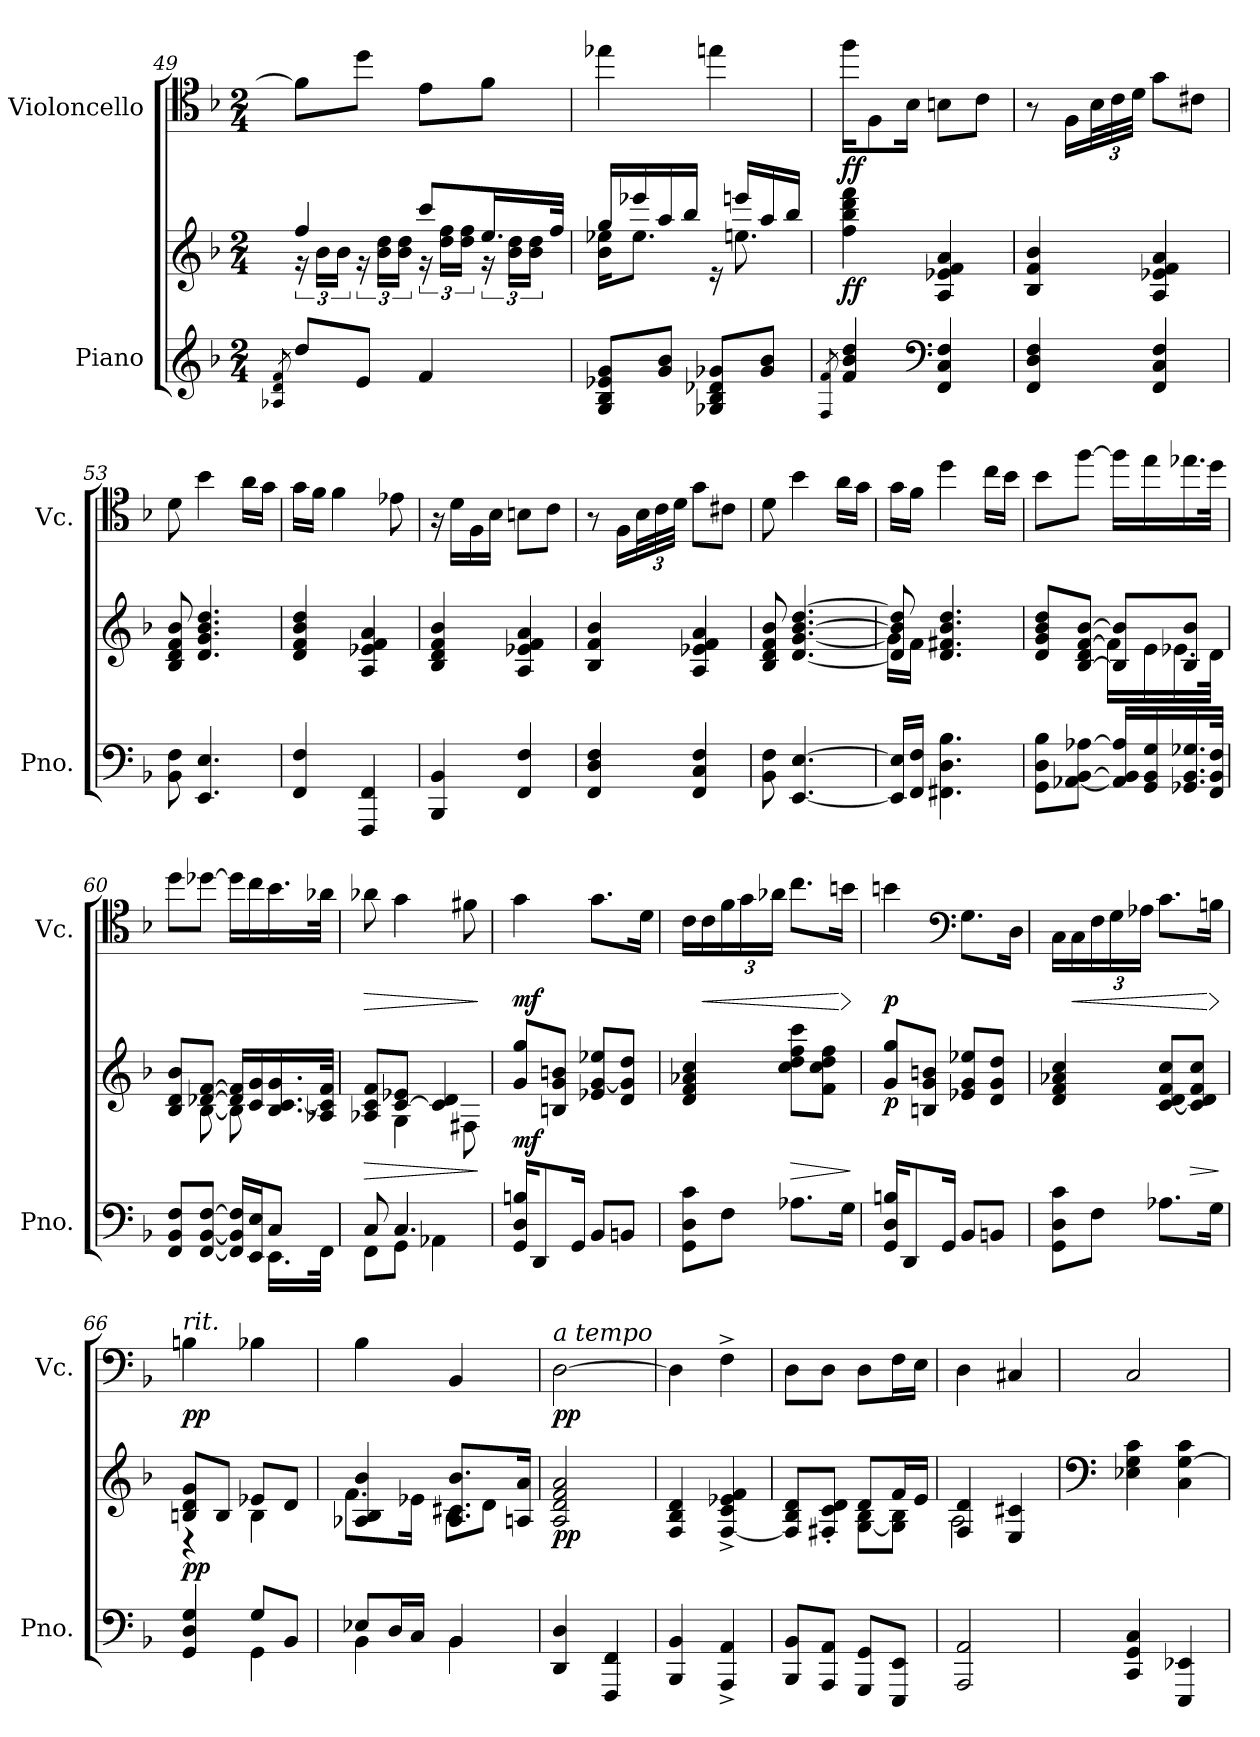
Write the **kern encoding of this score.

**kern	**kern	**dynam	**kern	**dynam
*part2	*part2	*part2	*part1	*part1
*staff3	*staff2	*staff2/3	*staff1	*staff1
*I"Piano	*	*	*I"Violoncello	*
*I'Pno.	*	*	*I'Vc.	*
!!LO:LB:g=z
*clefG2	*clefG2	*	*clefC4	*
*k[b-]	*k[b-]	*	*k[b-]	*
*M2/4	*M2/4	*	*M2/4	*
=49	=49	=49	=49	=49
8qA-X/ 8qd/ 8qf/	.	.	.	.
*	*^	*	*	*
8dd/L	4ff/	24r	.	8f\L]	.
.	.	24b-\LL	.	.	.
.	.	24b-\JJ	.	.	.
8e/J	.	24r	.	8dd\J	.
.	.	24b-\ 24dd\LL	.	.	.
.	.	24b-\ 24dd\JJ	.	.	.
4f/	8ccc/L	24r	.	8e\L	.
.	.	24dd\ 24ff\LL	.	.	.
.	.	24dd\ 24ff\JJ	.	.	.
.	16.ee/L	24r	.	8f\J	.
.	.	24b-\ 24dd\LL	.	.	.
.	.	24b-\ 24dd\JJ	.	.	.
.	32ff/JJk	.	.	.	.
=50	=50	=50	=50	=50	=50
8G/ 8B-/ 8e-X/ 8g/L	16gg/LL	16b-\ 16ee-X\KL	.	4ee-X\	.
.	16eee-X/	8.ee-\J	.	.	.
8g/ 8b-/J	16aa/	.	.	.	.
.	16bb-/JJ	.	.	.	.
8G-X/ 8B-/ 8d-X/ 8g-X/L	16re	16ryy	.	4een\	.
.	16eeen/LL	8.een\	.	.	.
8g-/ 8b-/J	16aa/	.	.	.	.
.	16bb-/JJ	.	.	.	.
*	*v	*v	*	*	*
=51	=51	=51	=51	=51
8qF/ 8qf/	.	.	.	.
!	!	!LO:DY:b	!	!LO:DY:b
4f/ 4b-/ 4dd/	4ff\ 4bb-\ 4ddd\ 4fff\	ff	16ff\KL	ff
.	.	.	8F\	.
.	.	.	16B-\Jk	.
*clefF4	*	*	*	*
4FF/ 4C/ 4F/	4A/ 4e-X/ 4f/ 4a/	.	8Bn\L	.
.	.	.	8c\J	.
=52	=52	=52	=52	=52
4FF/ 4D/ 4F/	4B-/ 4f/ 4b-/	.	8r	.
.	.	.	16F\LL	.
*	*	*	*Xbrackettup	*
.	.	.	48B-\L	.
.	.	.	48c\	.
.	.	.	48d\JJJ	.
4FF/ 4C/ 4F/	4A/ 4e-X/ 4f/ 4a/	.	8g\L	.
.	.	.	8c#X\J	.
!!LO:LB:g=z
=53	=53	=53	=53	=53
8BB-\ 8F\	8B-/ 8d/ 8f/ 8b-/	.	8d\	.
4.EE/ 4.E/	4.d/ 4.g/ 4.b-/ 4.dd/	.	4b-\	.
.	.	.	16a\LL	.
.	.	.	16g\JJ	.
=54	=54	=54	=54	=54
4FF/ 4F/	4d/ 4f/ 4b-/ 4dd/	.	16g\LL	.
.	.	.	16f\JJ	.
.	.	.	4f\	.
4FFF/ 4FF/	4A/ 4e-X/ 4f/ 4a/	.	.	.
.	.	.	8e-X\	.
=55	=55	=55	=55	=55
4BBB-/ 4BB-/	4B-/ 4d/ 4f/ 4b-/	.	16r	.
.	.	.	16d\LL	.
.	.	.	16F\	.
.	.	.	16B-\JJ	.
4FF/ 4F/	4A/ 4e-X/ 4f/ 4a/	.	8Bn\L	.
.	.	.	8c\J	.
=56	=56	=56	=56	=56
4FF/ 4D/ 4F/	4B-/ 4f/ 4b-/	.	8r	.
.	.	.	16F\LL	.
.	.	.	48B-\L	.
.	.	.	48c\	.
.	.	.	48d\JJJ	.
4FF/ 4C/ 4F/	4A/ 4e-X/ 4f/ 4a/	.	8g\L	.
.	.	.	8c#X\J	.
=57	=57	=57	=57	=57
8BB-\ 8F\	8B-/ 8d/ 8f/ 8b-/	.	8d\	.
[4.EE/ [4.E/	[4.d/ [4.g/ [4.b-/ [4.dd/	.	4b-\	.
.	.	.	16a\LL	.
.	.	.	16g\JJ	.
=58	=58	=58	=58	=58
*	*^	*	*	*
16EE/] 16E/]LL	8d/] 8b-/] 8dd/]	16g\LL]	.	16g\LL	.
16FF/ 16F/JJ	.	16f\JJ	.	16f\JJ	.
4.FF#X\ 4.D\ 4.B-\	4.d/ 4.f#X/ 4.b-/ 4.dd/	4.ryy	.	4dd\	.
.	.	.	.	16cc\LL	.
.	.	.	.	16b-\JJ	.
!!LO:PB:g=z
=59	=59	=59	=59	=59	=59
8GG\ 8D\ 8B-\L	8d/ 8g/ 8b-/ 8dd/L	4ryy	.	8b-\L	.
[8AA-X\ [8BB-\ [8A-X\J	[8B-/ 8d/ [8f/ [8b-/J	.	.	[8ff\J	.
16AA-/] 16BB-/] 16A-/]LL	8B-/] 8b-/]L	16f\LL]	.	16ff\LL]	.
16GG/ 16BB-/ 16G/	.	16e\	.	16ee\	.
16.GG-X/ 16.BB-/ 16.G-X/	8B-/ 8b-/J	16.e-X\	.	16.ee-X\	.
32FF/ 32BB-/ 32F/JJk	.	32d\JJk	.	32dd\JJk	.
=60	=60	=60	=60	=60	=60
*^	*	*	*	*	*
8FF/ 8BB-/ 8F/L	4.ryy	8B-/ 8d/ 8b-/L	8ryy	.	8dd\L	.
[8FF/ [8BB-/ [8F/J	.	[8d-X/ [8f/J	[8B-\	.	[8dd-X\J	.
16FF/] 16BB-/] 16F/]LL	.	16d-/] 16f/]LL	8B-\]	.	16dd-\LL]	.
16EE/ 16E/J	.	16c/ 16g/	.	.	16cc\	.
8C/J	16.EE\LL	16.B-/ [16.c/ 16.g/	8ryy	.	16.b-\	.
.	32FF\JJk	32A-X/ 32c/] 32f/JJk	.	.	32a-X\JJk	.
=61	=61	=61	=61	=61	=61	=61
!	!	!	!	!LO:HP:b	!	!LO:HP:b
8C/	8FF\L	8A-X/ 8c/ 8f/L	8ryy	>	8a-X\	>
4.C/	8GG\J	[8c/ 8e-X/J	4G\	.	4g\	.
.	4AA-X\	4c/] 4d/	.	.	.	.
.	.	.	8F#X\	.	8f#X\	.
*v	*v	*	*	*	*	*
*	*v	*v	*	*	*
.	.	]	.	]
=62	=62	=62	=62	=62
!	!	!LO:DY:b	!	!LO:DY:b
16GG/ 16D/ 16Bn/KL	8g/ 8gg/L	mf	4g\	mf
8DD/	.	.	.	.
.	8Bn/ 8g/ 8bn/J	.	.	.
16GG/Jk	.	.	.	.
8BB-/L	8e-X/ [8g/ 8ee-X/L	.	8.g\L	.
8BBn/J	8d/ 8g/] 8dd/J	.	.	.
.	.	.	16d\Jk	.
!!LO:LB:g=z
=63	=63	=63	=63	=63
8GG\ 8D\ 8c\L	4d/ 4f/ 4a-X/ 4cc/	.	16c\LL	.
!	!	!	!	!LO:HP:b
.	.	.	16c\	<
8F\J	.	.	24f\	.
.	.	.	24g\	.
.	.	.	24a-X\JJ	.
!	!	!LO:HP:b	!	!
8.A-X\L	8cc\ 8dd\ 8ff\ 8ccc\L	>	8.cc\L	.
.	8f\ 8cc\ 8dd\ 8ff\J	.	.	.
!	!	!	!	!LO:HP:n=1:b
16G\Jk	.	.	16bn\Jk	[ >
.	.	]	.	]
=64	=64	=64	=64	=64
!	!	!LO:DY:b	!	!LO:DY:b
16GG/ 16D/ 16Bn/KL	8g/ 8gg/L	p	4bn\	p
8DD/	.	.	.	.
.	8Bn/ 8g/ 8bn/J	.	.	.
16GG/Jk	.	.	.	.
*	*	*	*clefF4	*
8BB-/L	8e-X/ 8g/ 8ee-X/L	.	8.G\L	.
8BBn/J	8d/ 8g/ 8dd/J	.	.	.
.	.	.	16D\Jk	.
=65	=65	=65	=65	=65
8GG\ 8D\ 8c\L	4d/ 4f/ 4a-X/ 4cc/	.	16C\LL	.
!	!	!	!	!LO:HP:b
.	.	.	16C\	<
8F\J	.	.	24F\	.
.	.	.	24G\	.
.	.	.	24A-X\JJ	.
8.A-X\L	[8c/ 8d/ 8f/ 8cc/L	.	8.c\L	.
!	!	!LO:HP:b	!	!
.	8c/] 8d/ 8f/ 8cc/J	>	.	.
!	!	!	!	!LO:HP:n=1:b
16G\Jk	.	.	16Bn\Jk	[ >
.	.	]	.	]
=66	=66	=66	=66	=66
*	*	*	*MM54	*
*^	*^	*	*	*
!	!	!	!	!	!LO:TX:a:i:t=rit.	!
!	!	!	!	!LO:DY:b	!	!LO:DY:b
4GG/ 4D/ 4G/	4ryy	8Bn/ 8d/ 8g/L	4r	pp	4Bn\	pp
.	.	8B/J	.	.	.	.
*	*	*	*	*	*MM50	*
8G/L	4GG\	8e-X/L	4B\	.	4B-X\	.
8BB-/J	.	8d/J	.	.	.	.
!!LO:LB:g=z
=67	=67	=67	=67	=67	=67	=67
*	*	*	*	*	*MM46	*
8E-X/L	4BB-\	4A-X/ 4B-/ 4b-/	8.f\L	.	4B-\	.
16D/L	.	.	.	.	.	.
16C/JJ	.	.	16e-X\Jk	.	.	.
*	*	*	*	*	*MM42	*
4BB-/	4BB-\	8.A-/ 8.c#X/ 8.b-/L	8B-\L	.	4BB-/	.
.	.	.	8d\J	.	.	.
.	.	16An/ 16a/Jk	.	.	.	.
*v	*v	*	*	*	*	*
*	*v	*v	*	*	*
=68	=68	=68	=68	=68
*	*	*	*MM58	*
!	!	!	!LO:TX:a:i:t=a tempo	!
!	!	!LO:DY:b	!	!LO:DY:b
4DD/ 4D/	2A/ 2d/ 2f/ 2a/	pp	[2D\	pp
4FFF/ 4FF/	.	.	.	.
=69	=69	=69	=69	=69
4BBB-/ 4BB-/	4F/ 4B-/ 4d/	.	4D\]	.
4AAA/^ 4AA/^	[4F/^ 4c/^ 4e-X/^ 4f/^	.	4F^\	.
=70	=70	=70	=70	=70
*	*^	*	*	*
8BBB-/ 8BB-/L	8F/] 8B-/ 8d/L	4ryy	.	8D\L	.
8AAA/ 8AA/J	8F#X/' 8c/' 8d/'J	.	.	8D\J	.
8GGG/ 8GG/L	8d/L	[8G\ 8B-\L	.	8D\L	.
8EEE/ 8EE/J	16f/L	8G\] 8B-\J	.	16F\L	.
.	16e/JJ	.	.	16E\JJ	.
=71	=71	=71	=71	=71	=71
2AAA/ 2AA/	4F/ 4d/	2A\	.	4D\	.
.	4E/ 4c#X/	.	.	4C#X/	.
*	*v	*v	*	*	*
=72	=72	=72	=72	=72
*	*clefF4	*	*	*
4CC/ 4GG/ 4C/	4E-X\ 4G\ 4c\	.	2C/	.
4EEE/ 4EE-X/	4C\ [4G\ 4c\	.	.	.
=	=	=	=	=
*-	*-	*-	*-	*-
